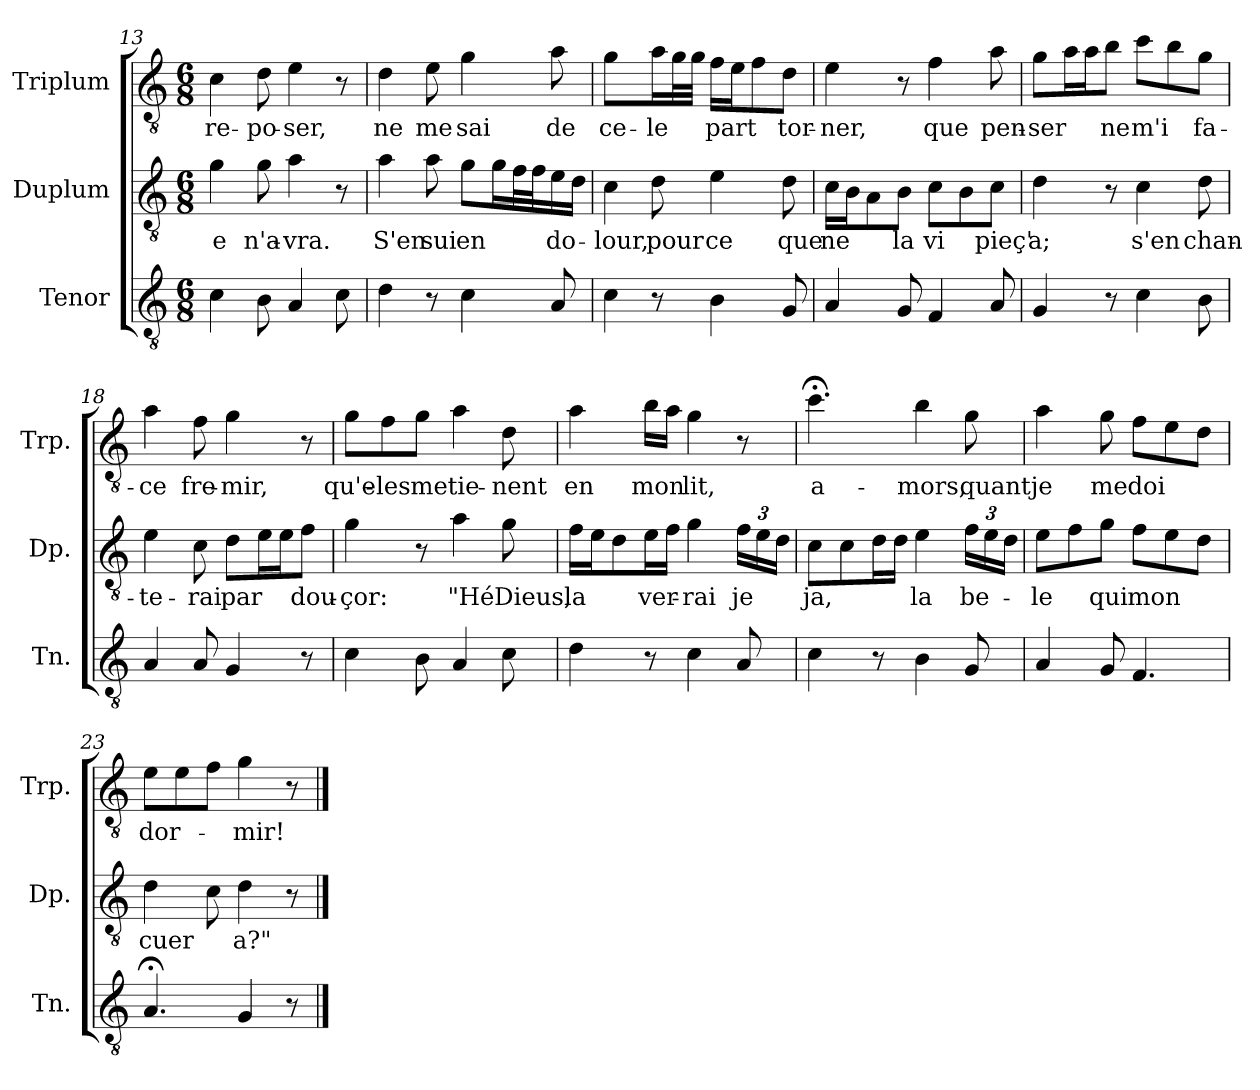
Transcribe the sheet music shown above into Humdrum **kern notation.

**kern	**kern	**text	**kern	**text
*part3	*part2	*part2	*part1	*part1
*staff3	*staff2	*staff2	*staff1	*staff1
*I"Tenor	*I"Duplum	*	*I"Triplum	*
*I'Tn.	*I'Dp.	*	*I'Trp.	*
*clefGv2	*clefGv2	*	*clefGv2	*
*k[]	*k[]	*	*k[]	*
*M6/8	*M6/8	*	*M6/8	*
=13	=13	=13	=13	=13
!	!	!LO:LY:b	!	!LO:LY:b
4c\	4g\	-e	4c\	re-
!	!	!LO:LY:b	!	!LO:LY:b
8B\	8g\	n'a-	8d\	-po-
!	!	!LO:LY:b	!	!LO:LY:b
4A/	4a\	-vra.	4e\	-ser,
8c\	8r	.	8r	.
=14	=14	=14	=14	=14
!	!	!LO:LY:b	!	!LO:LY:b
4d\	4a\	S'en	4d\	ne
!	!	!LO:LY:b	!	!LO:LY:b
8r	8a\	sui	8e\	me
!	!	!LO:LY:b	!	!LO:LY:b
4c\	8g\L	en	4g\	sai
.	16g\L	.	.	.
*	*tremolo	*	*	*
.	32f\	.	.	.
.	32f\	.	.	.
*	*Xtremolo	*	*	*
!	!	!LO:LY:b	!	!LO:LY:b
8A/	16e\	do-	8a\	de
.	16d\JJ	.	.	.
!!LO:PB:g=z
=15	=15	=15	=15	=15
!	!	!LO:LY:b	!	!LO:LY:b
4c\	4c\	-lour,	4g\	ce-
!	!	!LO:LY:b	!	!LO:LY:b
8r	8d\	pour	16a\LL	-le
*	*	*	*tremolo	*
.	.	.	32g\	.
.	.	.	32g\JJJ	.
*	*	*	*Xtremolo	*
!	!	!LO:LY:b	!	!LO:LY:b
4B\	4e\	ce	16f\LL	part
.	.	.	16e\J	.
.	.	.	8f\	.
!	!	!LO:LY:b	!	!LO:LY:b
8G/	8d\	que	8d\J	tor-
=16	=16	=16	=16	=16
!	!	!LO:LY:b	!	!LO:LY:b
4A/	16c\LL	ne	4e\	-ner,
.	16B\J	.	.	.
.	8A\	.	.	.
!	!	!LO:LY:b	!	!
8G/	8B\J	la	8r	.
!	!	!LO:LY:b	!	!LO:LY:b
4F/	8c\L	vi	4f\	que
.	8B\	.	.	.
!	!	!LO:LY:b	!	!LO:LY:b
8A/	8c\J	pieç'	8a\	pen-
=17	=17	=17	=17	=17
!	!	!LO:LY:b	!	!LO:LY:b
4G/	4d\	a;	8g\L	-ser
*	*	*	*tremolo	*
.	.	.	16a\	.
.	.	.	16a\	.
*	*	*	*Xtremolo	*
!	!	!	!	!LO:LY:b
8r	8r	.	8b\J	ne
!	!	!LO:LY:b	!	!LO:LY:b
4c\	4c\	s'en	8cc\L	m'i
.	.	.	8b\	.
!	!	!LO:LY:b	!	!LO:LY:b
8B\	8d\	chan-	8g\J	fa-
=18	=18	=18	=18	=18
!	!	!LO:LY:b	!	!LO:LY:b
4A/	4e\	-te-	4a\	-ce
!	!	!LO:LY:b	!	!LO:LY:b
8A/	8c\	-rai	8f\	fre-
!	!	!LO:LY:b	!	!LO:LY:b
4G/	8d\L	par	4g\	-mir,
*	*tremolo	*	*	*
.	16e\	.	.	.
.	16e\	.	.	.
*	*Xtremolo	*	*	*
!	!	!LO:LY:b	!	!
8r	8f\J	dou-	8r	.
=19	=19	=19	=19	=19
!	!	!LO:LY:b	!	!LO:LY:b
4c\	4g\	-çor:	8g\L	qu'e-
!	!	!	!	!LO:LY:b
.	.	.	8f\	-les
!	!	!	!	!LO:LY:b
8B\	8r	.	8g\J	me
!	!	!LO:LY:b	!	!LO:LY:b
4A/	4a\	"Hé	4a\	tie-
!	!	!LO:LY:b	!	!LO:LY:b
8c\	8g\	Dieus,	8d\	-nent
!!LO:LB:g=z
=20	=20	=20	=20	=20
!	!	!LO:LY:b	!	!LO:LY:b
4d\	16f\LL	la	4a\	en
.	16e\J	.	.	.
.	8d\	.	.	.
!	!	!LO:LY:b	!	!LO:LY:b
8r	16e\L	ver-	16b\LL	mon
.	16f\JJ	.	16a\JJ	.
!	!	!LO:LY:b	!	!LO:LY:b
4c\	4g\	-rai	4g\	lit,
*	*Xbrackettup	*	*	*
!	!	!LO:LY:b	!	!
8A/	24f\LL	je	8r	.
.	24e\	.	.	.
.	24d\JJ	.	.	.
=21	=21	=21	=21	=21
!	!	!LO:LY:b	!	!LO:LY:b
4c\	8c\L	ja,	4.cc;<\	a-
.	8c\	.	.	.
*	*tremolo	*	*	*
8r	16d\	.	.	.
.	16d\JJ	.	.	.
*	*Xtremolo	*	*	*
!	!	!LO:LY:b	!	!LO:LY:b
4B\	4e\	la	4b\	-mors,
!	!	!LO:LY:b	!	!LO:LY:b
8G/	24f\LL	be-	8g\	quant
.	24e\	.	.	.
.	24d\JJ	.	.	.
=22	=22	=22	=22	=22
!	!	!LO:LY:b	!	!LO:LY:b
4A/	8e\L	-le	4a\	je
.	8f\	.	.	.
!	!	!LO:LY:b	!	!LO:LY:b
8G/	8g\J	qui	8g\	me
!	!	!LO:LY:b	!	!LO:LY:b
4.F/	8f\L	mon	8f\L	doi
.	8e\	.	8e\	.
.	8d\J	.	8d\J	.
=23	=23	=23	=23	=23
!	!	!LO:LY:b	!	!LO:LY:b
4.A;</	4d\	cuer	8e\L	dor-
.	.	.	8e\	.
.	8c\	.	8f\J	.
!	!	!LO:LY:b	!	!LO:LY:b
4G/	4d\	a?"	4g\	-mir!
8r	8r	.	8r	.
==	==	==	==	==
*-	*-	*-	*-	*-
